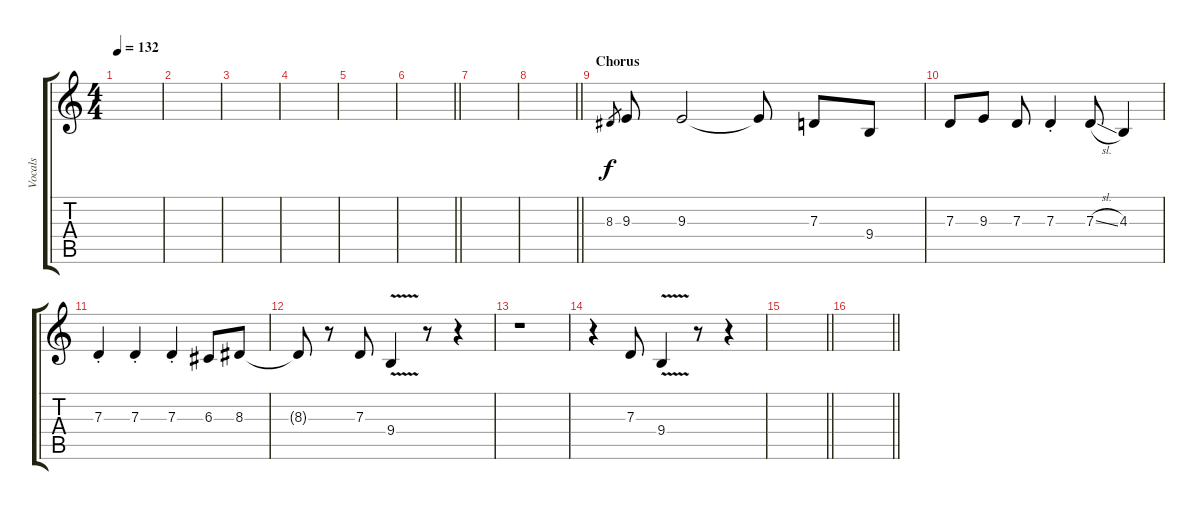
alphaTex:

\track ("Vocals" "Vocals") {instrument voiceoohs}
\staff {score tabs}
\tuning (E4 B3 G3 D3 A2 E2) {hide}
\ts (4 4)
\tempo 132
\clef g2
\ks c
|
|
|
|
|
\barLineRight lightlight
|
|
\barLineRight lightlight
|
\section ("" "Chorus")
8.3.8{gr} 9.3.8 9.3.2 9.3{t}.8 7.3.8 9.4.8 |
7.3.8 9.3.8 7.3.8 7.3{st}.4 7.3{sl}.8 4.3.4 |
7.3{st}.4 7.3{st}.4 7.3{st}.4 6.3.8 8.3.8 |
8.3{t}.8 r.8 7.3.8 9.4{v}.4 r.8 r.4 |
r.1 |
r.4 7.3.8 9.4{v}.4 r.8 r.4 |
\barLineRight lightlight
|
\barLineRight lightlight
